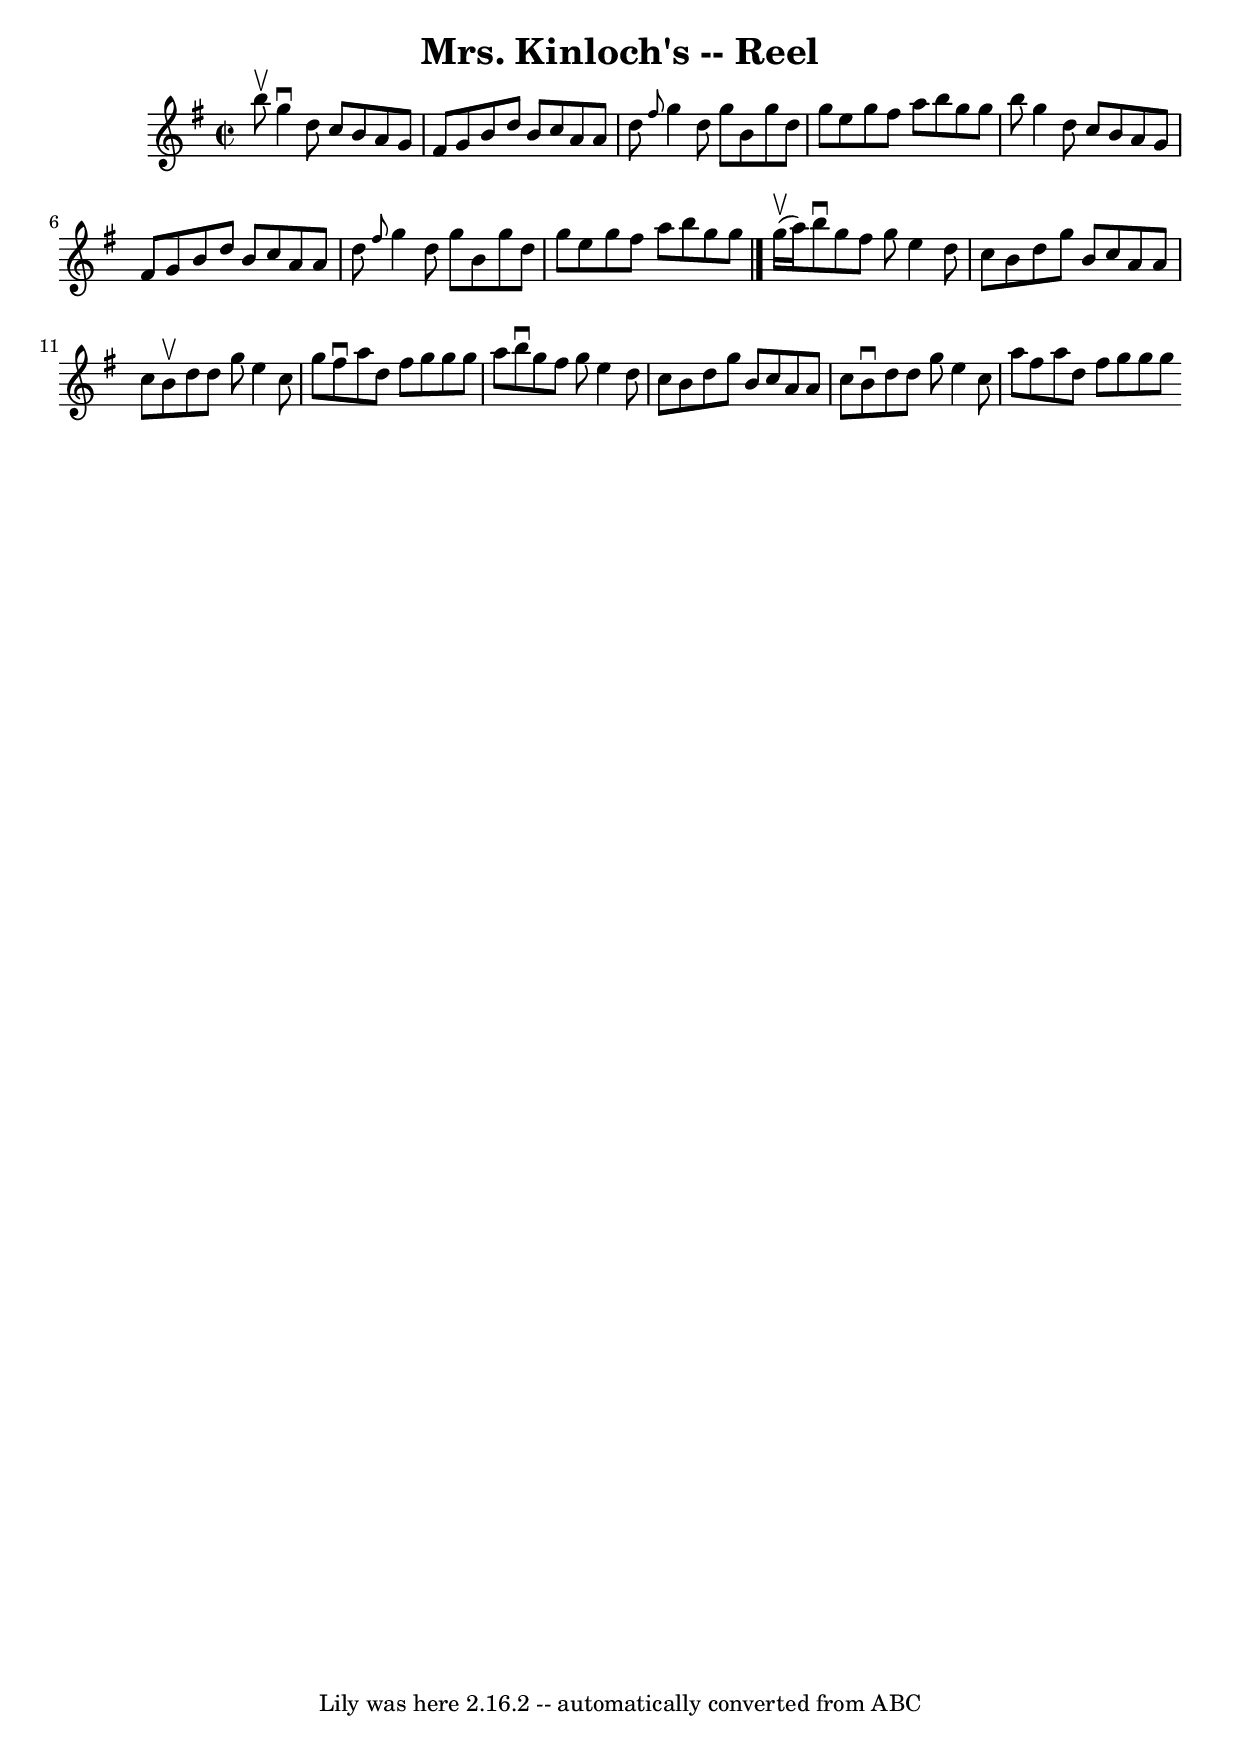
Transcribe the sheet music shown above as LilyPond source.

\version "2.16.2"
\include "Mammoth.ily"
\header {
  %% book = "Ryan's Mammoth Collection"
  crossRefNumber = "1"
  footnotes = "\\\\360"
  origin = "SCOTCH"
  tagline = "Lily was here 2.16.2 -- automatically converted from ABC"
  title = "Mrs. Kinloch's -- Reel"

}
voicedefault =  {


  \override Staff.TimeSignature #'style = #'C
  \time 2/2 
  \key g \major   b''8^\upbow  |
  g''4^\downbow d''8       c''8 b'8 a'8 g'8 fis'8     |
  g'8 b'8 d''8 b'8       c''8 a'8 a'8 d''8     |
  \grace { fis''8  
	 } g''4 d''8       g''8 b'8 g''8 d''8 g''8     |
  e''8 g''8 fis''8       a''8 b''8 g''8 g''8 b''8     |
  g''4 d''8 c''8       b'8 a'8 g'8 fis'8     |
  g'8 b'8 d''8 b'8 c''8       a'8 a'8 d''8     |
  \grace { fis''8  
	 } g''4 d''8 g''8       b'8 g''8 d''8 g''8     |
  e''8 g''8 fis''8 a''8       b''8 g''8 g''8  \bar "|." g''16^\upbow(a''16)  |
     b''8^\downbow g''8 fis''8 g''8 e''4 d''8 c''8     |
     b'8 d''8 g''8 b'8 c''8 a'8 a'8 c''8     |
  b'8^\upbow d''8 d''8 g''8 e''4 c''8 g''8    |
  fis''8^\downbow a''8 d''8 fis''8 g''8 g''8 g''8 a''8    |
     b''8^\downbow g''8 fis''8 g''8 e''4 d''8 c''8     |
     b'8 d''8 g''8 b'8 c''8 a'8 a'8 c''8     |
  b'8^\downbow d''8 d''8 g''8 e''4 c''8 a''8    |
  fis''8      a''8 d''8 fis''8 g''8 g''8 g''8  \bar " |."   

}

\score{
  <<

    \context Staff="default"
    {
      \voicedefault 
      
    }

  >>
  \layout {
    
  }
  \midi {
  }

}
